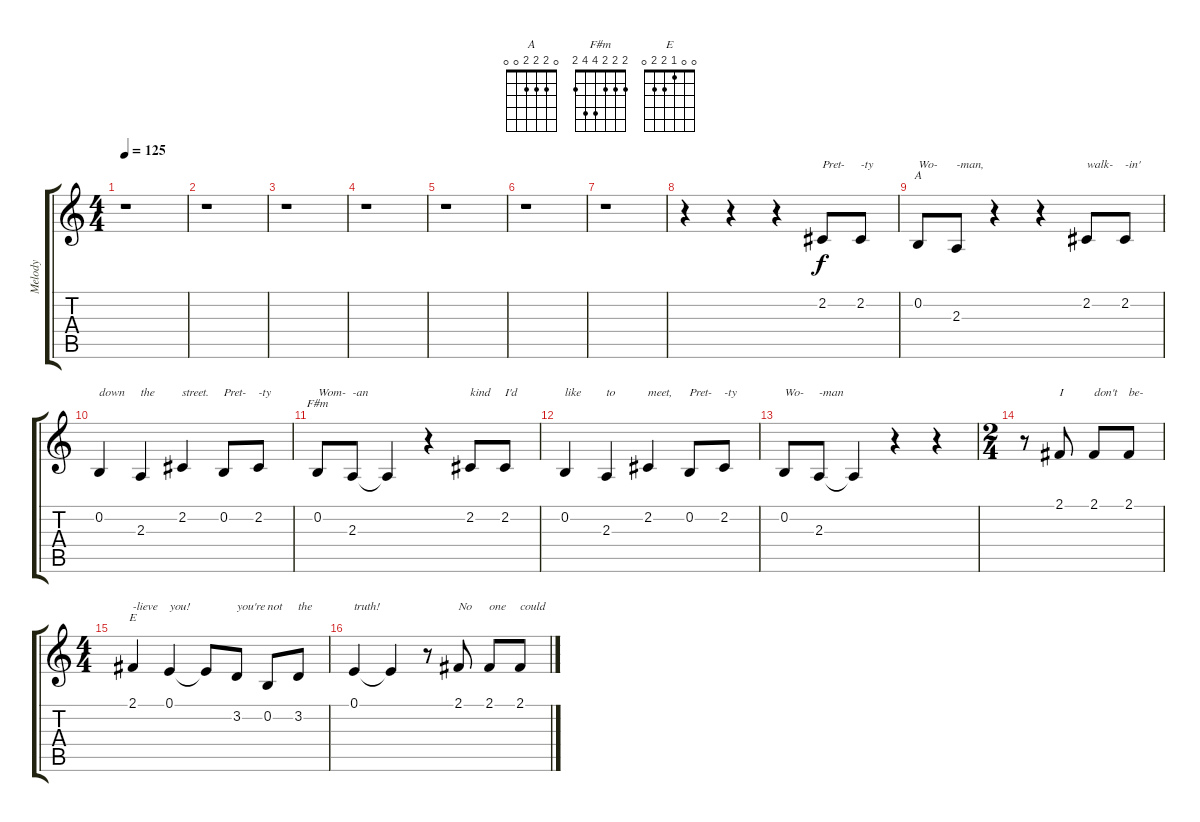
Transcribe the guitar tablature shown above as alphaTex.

\track ("Melody" "Melody") {instrument brasssection}
\staff {score tabs}
\tuning (E4 B3 G3 D3 A2 E2) {hide}
\chord ("A" 0 2 2 2 0 0)
\chord ("F#m" 2 2 2 4 4 2)
\chord ("E" 0 0 1 2 2 0)
\ts (4 4)
\tempo 125
\clef g2
\ks c
r.1{dy f instrument brasssection} |
r.1 |
r.1 |
r.1 |
r.1 |
r.1 |
r.1 |
r.4 r.4 r.4 2.2.8{txt "Pret-"} 2.2.8{txt "-ty"} |
0.2.8{ch "A" txt "Wo-"} 2.3.8{txt "-man,"} r.4 r.4 2.2.8{txt "walk-"} 2.2.8{txt "-in'"} |
0.2.4{txt "down"} 2.3.4{txt "the"} 2.2.4{txt "street."} 0.2.8{txt "Pret-"} 2.2.8{txt "-ty"} |
0.2.8{ch "F#m" txt "Wom-"} 2.3.8{txt "-an"} 2.3{t}.4 r.4 2.2.8{txt "kind"} 2.2.8{txt "I'd"} |
0.2.4{txt "like"} 2.3.4{txt "to"} 2.2.4{txt "meet,"} 0.2.8{txt "Pret-"} 2.2.8{txt "-ty"} |
0.2.8{txt "Wo-"} 2.3.8{txt "-man"} 2.3{t}.4 r.4 r.4 |
\ts (2 4)
r.8 2.1.8{txt "I"} 2.1.8{txt "don't"} 2.1.8{txt "be-"} |
\ts (4 4)
2.1.4{ch "E" txt "-lieve"} 0.1.4{txt "you!"} 0.1{t}.8 3.2.8{txt "you're"} 0.2.8{txt "not"} 3.2.8{txt "the"} |
0.1.4{txt "truth!"} 0.1{t}.4 r.8 2.1.8{txt "No"} 2.1.8{txt "one"} 2.1.8{txt "could"}
